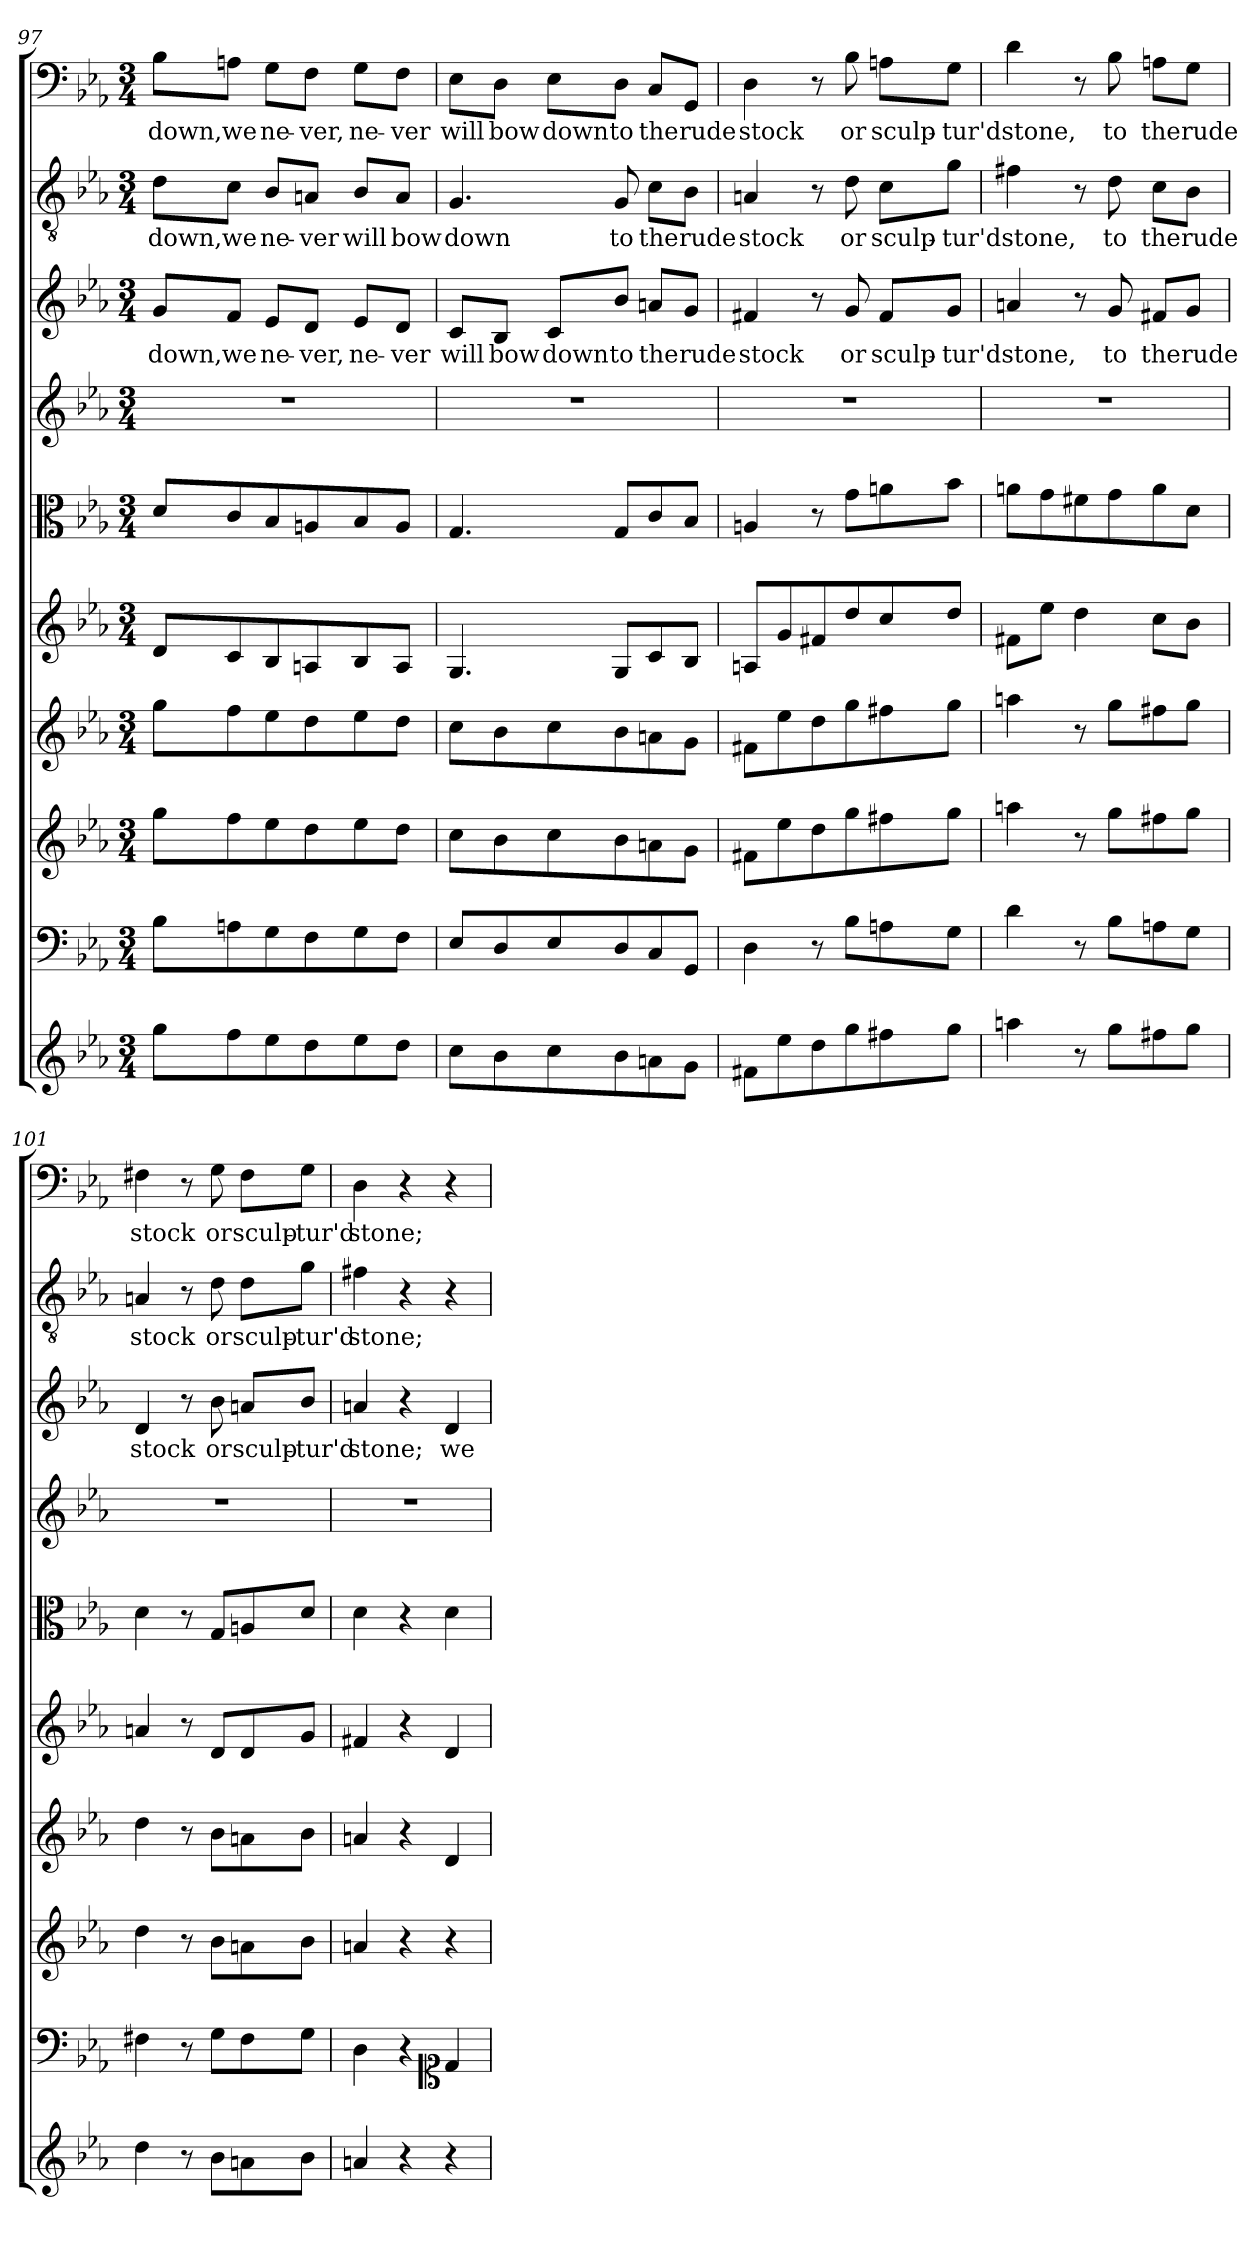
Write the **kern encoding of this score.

**kern	**kern	**kern	**kern	**kern	**kern	**kern	**kern	**text	**kern	**text	**kern	**text
*part10	*part9	*part8	*part7	*part6	*part5	*part4	*part3	*part3	*part2	*part2	*part1	*part1
*staff10	*staff9	*staff8	*staff7	*staff6	*staff5	*staff4	*staff3	*staff3	*staff2	*staff2	*staff1	*staff1
*clefG2	*clefF4	*clefG2	*clefG2	*clefG2	*clefC3	*clefG2	*clefG2	*	*clefGv2	*	*clefF4	*
*k[b-e-a-]	*k[b-e-a-]	*k[b-e-a-]	*k[b-e-a-]	*k[b-e-a-]	*k[b-e-a-]	*k[b-e-a-]	*k[b-e-a-]	*	*k[b-e-a-]	*	*k[b-e-a-]	*
*c:	*c:	*c:	*c:	*c:	*c:	*c:	*c:	*	*c:	*	*c:	*
*M3/4	*M3/4	*M3/4	*M3/4	*M3/4	*M3/4	*M3/4	*M3/4	*	*M3/4	*	*M3/4	*
=97	=97	=97	=97	=97	=97	=97	=97	=97	=97	=97	=97	=97
8gg\L	8B-\L	8gg\L	8gg\L	8d/L	8d/L	2.r	8g/L	down,	8d\L	down,	8B-\L	down,
8ff\	8An\	8ff\	8ff\	8c/	8c/	.	8f/J	we	8c\J	we	8An\J	we
8ee-\	8G\	8ee-\	8ee-\	8B-/	8B-/	.	8e-/L	ne-	8B-/L	ne-	8G\L	ne-
8dd\	8F\	8dd\	8dd\	8An/	8An/	.	8d/J	-ver,	8An/J	-ver	8F\J	-ver,
8ee-\	8G\	8ee-\	8ee-\	8B-/	8B-/	.	8e-/L	ne-	8B-/L	will	8G\L	ne-
8dd\J	8F\J	8dd\J	8dd\J	8A/J	8A/J	.	8d/J	-ver	8A/J	bow	8F\J	-ver
=98	=98	=98	=98	=98	=98	=98	=98	=98	=98	=98	=98	=98
8cc\L	8E-/L	8cc\L	8cc\L	4.G/	4.G/	2.r	8c/L	will	4.G/	down	8E-\L	will
8b-\	8D/	8b-\	8b-\	.	.	.	8B-/J	bow	.	.	8D\J	bow
8cc\	8E-/	8cc\	8cc\	.	.	.	8c/L	down	.	.	8E-\L	down
8b-\	8D/	8b-\	8b-\	8G/L	8G/L	.	8b-/J	to	8G/	to	8D\J	to
8an\	8C/	8an\	8an\	8c/	8c/	.	8an/L	the	8c\L	the	8C/L	the
8g\J	8GG/J	8g\J	8g\J	8B-/J	8B-/J	.	8g/J	rude	8B-\J	rude	8GG/J	rude
=99	=99	=99	=99	=99	=99	=99	=99	=99	=99	=99	=99	=99
8f#X\L	4D\	8f#X\L	8f#X\L	8An/L	4An/	2.r	4f#X/	stock	4An/	stock	4D\	stock
8ee-\	.	8ee-\	8ee-\	8g/	.	.	.	.	.	.	.	.
8dd\	8r	8dd\	8dd\	8f#X/	8r	.	8r	.	8r	.	8r	.
8gg\	8B-\L	8gg\	8gg\	8dd/	8g\L	.	8g/	or	8d\	or	8B-\	or
8ff#X\	8An\	8ff#X\	8ff#X\	8cc/	8an\	.	8f#/L	sculp-	8c\L	sculp-	8An\L	sculp-
8gg\J	8G\J	8gg\J	8gg\J	8dd/J	8b-\J	.	8g/J	-tur'd	8g\J	-tur'd	8G\J	-tur'd
=100	=100	=100	=100	=100	=100	=100	=100	=100	=100	=100	=100	=100
4aan\	4d\	4aan\	4aan\	8f#X\L	8an\L	2.r	4an/	stone,	4f#X\	stone,	4d\	stone,
.	.	.	.	8ee-\J	8g\	.	.	.	.	.	.	.
8r	8r	8r	8r	4dd\	8f#X\	.	8r	.	8r	.	8r	.
8gg\L	8B-\L	8gg\L	8gg\L	.	8g\	.	8g/	to	8d\	to	8B-\	to
8ff#X\	8An\	8ff#X\	8ff#X\	8cc\L	8a\	.	8f#X/L	the	8c\L	the	8An\L	the
8gg\J	8G\J	8gg\J	8gg\J	8b-\J	8d\J	.	8g/J	rude	8B-\J	rude	8G\J	rude
=101	=101	=101	=101	=101	=101	=101	=101	=101	=101	=101	=101	=101
4dd\	4F#X\	4dd\	4dd\	4an/	4d\	2.r	4d/	stock	4An/	stock	4F#X\	stock
8r	8r	8r	8r	8r	8r	.	8r	.	8r	.	8r	.
8b-\L	8G\L	8b-\L	8b-\L	8d/L	8G/L	.	8b-\	or	8d\	or	8G\	or
8an\	8F#\	8an\	8an\	8d/	8An/	.	8an/L	sculp-	8d\L	sculp-	8F#\L	sculp-
8b-\J	8G\J	8b-\J	8b-\J	8g/J	8d/J	.	8b-/J	-tur'd	8g\J	-tur'd	8G\J	-tur'd
=102	=102	=102	=102	=102	=102	=102	=102	=102	=102	=102	=102	=102
4an/	4D\	4an/	4an/	4f#X/	4d\	2.r	4an/	stone;	4f#X\	stone;	4D\	stone;
4r	4r	4r	4r	4r	4r	.	4r	.	4r	.	4r	.
*	*clefC1	*	*	*	*	*	*	*	*	*	*	*
4r	4d/	4r	4d/	4d/	4d\	.	4d/	we	4r	.	4r	.
=	=	=	=	=	=	=	=	=	=	=	=	=
*-	*-	*-	*-	*-	*-	*-	*-	*-	*-	*-	*-	*-
